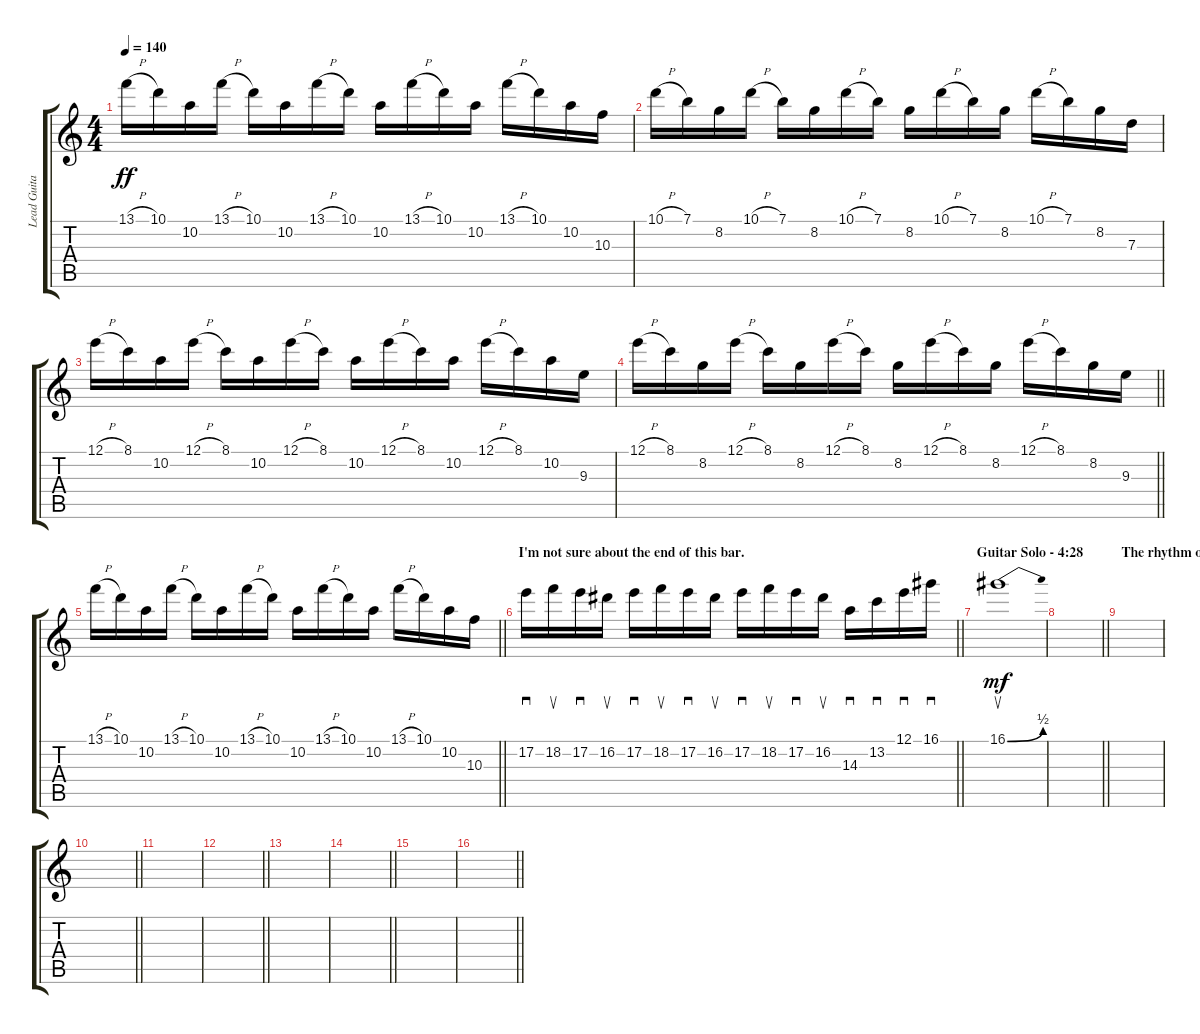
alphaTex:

\track ("Lead Guitar 1" "Lead Guita") {instrument distortionguitar}
\staff {score tabs}
\tuning (E4 B3 G3 D3 A2 E2) {hide}
\ts (4 4)
\tempo 140
\clef g2
\ks c
13.1{h}.16{dy ff} 10.1.16 10.2.16 13.1{h}.16 10.1.16 10.2.16 13.1{h}.16 10.1.16 10.2.16 13.1{h}.16 10.1.16 10.2.16 13.1{h}.16 10.1.16 10.2.16 10.3.16 |
10.1{h}.16 7.1.16 8.2.16 10.1{h}.16 7.1.16 8.2.16 10.1{h}.16 7.1.16 8.2.16 10.1{h}.16 7.1.16 8.2.16 10.1{h}.16 7.1.16 8.2.16 7.3.16 |
12.1{h}.16 8.1.16 10.2.16 12.1{h}.16 8.1.16 10.2.16 12.1{h}.16 8.1.16 10.2.16 12.1{h}.16 8.1.16 10.2.16 12.1{h}.16 8.1.16 10.2.16 9.3.16 |
\barLineRight lightlight
12.1{h}.16 8.1.16 8.2.16 12.1{h}.16 8.1.16 8.2.16 12.1{h}.16 8.1.16 8.2.16 12.1{h}.16 8.1.16 8.2.16 12.1{h}.16 8.1.16 8.2.16 9.3.16 |
\barLineRight lightlight
13.1{h}.16 10.1.16 10.2.16 13.1{h}.16 10.1.16 10.2.16 13.1{h}.16 10.1.16 10.2.16 13.1{h}.16 10.1.16 10.2.16 13.1{h}.16 10.1.16 10.2.16 10.3.16 |
\section ("" "I'm not sure about the end of this bar.")
\barLineRight lightlight
17.2.16{sd} 18.2.16{su} 17.2.16{sd} 16.2.16{su} 17.2.16{sd} 18.2.16{su} 17.2.16{sd} 16.2.16{su} 17.2.16{sd} 18.2.16{su} 17.2.16{sd} 16.2.16{su} 14.3.16{sd} 13.2.16{sd} 12.1.16{sd} 16.1.16{sd} |
\section ("" "Guitar Solo - 4:28")
16.1{be (bend 0 0 60 2)}.1{su dy mf} |
\barLineRight lightlight
|
\section ("" "The rhythm of this tremolo picking doesn't matter and the notes can be played on different strings.")
|
\barLineRight lightlight
|
|
\barLineRight lightlight
|
|
\barLineRight lightlight
|
|
\barLineRight lightlight
